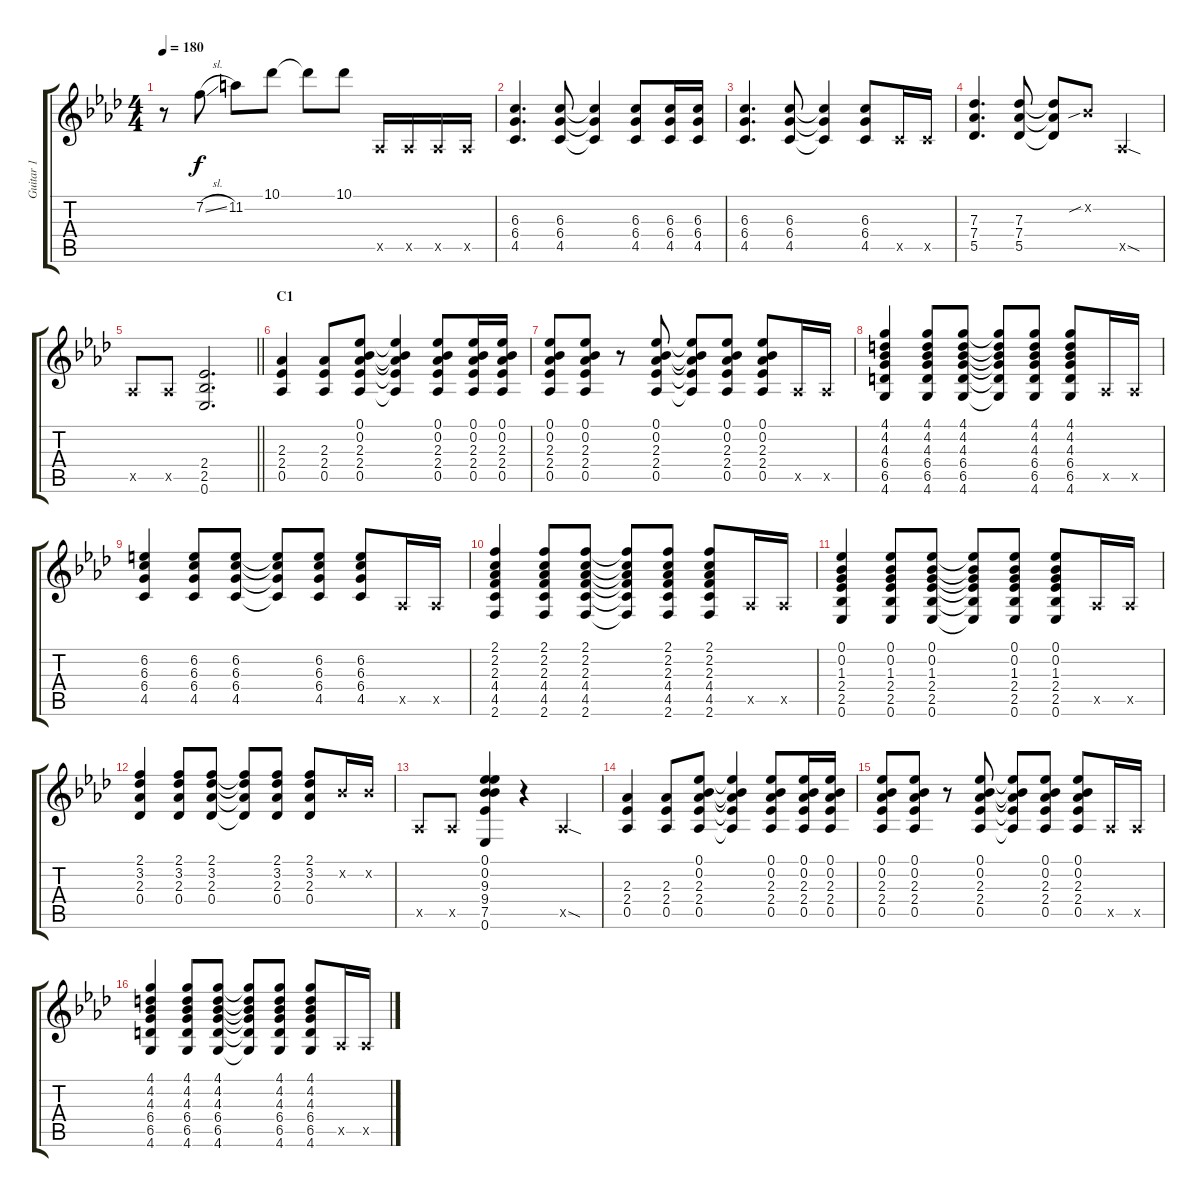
\track ("Guitar 1" "Guitar 1") {instrument overdrivenguitar}
\staff {score tabs}
\tuning (Eb4 Bb3 Gb3 Db3 Ab2 Eb2) {hide}
\ts (4 4)
\tempo 180
\clef g2
\ks ab
r.8{dy f} 7.2{sl}.8 11.2.8 10.1.8 10.1{t}.8 10.1.8 0.5{x}.16 0.5{x}.16 0.5{x}.16 0.5{x}.16 |
(6.3 6.4 4.5).4{d} (6.3 6.4 4.5).8 (6.3{t} 6.4{t} 4.5{t}).4 (6.3 6.4 4.5).8 (6.3 6.4 4.5).16 (6.3 6.4 4.5).16 |
(6.3 6.4 4.5).4{d} (6.3 6.4 4.5).8 (6.3{t} 6.4{t} 4.5{t}).4 (6.3 6.4 4.5).8 4.5{x}.16 4.5{x}.16 |
(7.3 7.4 5.5).4{d} (7.3 7.4 5.5).8 (7.3{t} 7.4{t} 5.5{t}).8 0.2{sib x}.8 0.5{sod x}.4 |
\barLineRight lightlight
0.5{x}.8 0.5{x}.8 (2.4 2.5 0.6).2{d} |
\section ("" "C1")
(2.3 2.4 0.5).4 (2.3 2.4 0.5).8 (0.1 0.2 2.3 2.4 0.5).8 (0.1{t} 0.2{t} 2.3{t} 2.4{t} 0.5{t}).4 (0.1 0.2 2.3 2.4 0.5).8 (0.1 0.2 2.3 2.4 0.5).16 (0.1 0.2 2.3 2.4 0.5).16 |
(0.1 0.2 2.3 2.4 0.5).8 (0.1 0.2 2.3 2.4 0.5).8 r.8 (0.1 0.2 2.3 2.4 0.5).8 (0.1{t} 0.2{t} 2.3{t} 2.4{t} 0.5{t}).8 (0.1 0.2 2.3 2.4 0.5).8 (0.1 0.2 2.3 2.4 0.5).8 0.5{x}.16 0.5{x}.16 |
(4.1 4.2 4.3 6.4 6.5 4.6).4 (4.1 4.2 4.3 6.4 6.5 4.6).8 (4.1 4.2 4.3 6.4 6.5 4.6).8 (4.1{t} 4.2{t} 4.3{t} 6.4{t} 6.5{t} 4.6{t}).8 (4.1 4.2 4.3 6.4 6.5 4.6).8 (4.1 4.2 4.3 6.4 6.5 4.6).8 0.5{x}.16 0.5{x}.16 |
(6.2 6.3 6.4 4.5).4 (6.2 6.3 6.4 4.5).8 (6.2 6.3 6.4 4.5).8 (6.2{t} 6.3{t} 6.4{t} 4.5{t}).8 (6.2 6.3 6.4 4.5).8 (6.2 6.3 6.4 4.5).8 0.5{x}.16 0.5{x}.16 |
(2.1 2.2 2.3 4.4 4.5 2.6).4 (2.1 2.2 2.3 4.4 4.5 2.6).8 (2.1 2.2 2.3 4.4 4.5 2.6).8 (2.1{t} 2.2{t} 2.3{t} 4.4{t} 4.5{t} 2.6{t}).8 (2.1 2.2 2.3 4.4 4.5 2.6).8 (2.1 2.2 2.3 4.4 4.5 2.6).8 0.5{x}.16 0.5{x}.16 |
(0.1 0.2 1.3 2.4 2.5 0.6).4 (0.1 0.2 1.3 2.4 2.5 0.6).8 (0.1 0.2 1.3 2.4 2.5 0.6).8 (0.1{t} 0.2{t} 1.3{t} 2.4{t} 2.5{t} 0.6{t}).8 (0.1 0.2 1.3 2.4 2.5 0.6).8 (0.1 0.2 1.3 2.4 2.5 0.6).8 0.5{x}.16 0.5{x}.16 |
(2.1 3.2 2.3 0.4).4 (2.1 3.2 2.3 0.4).8 (2.1 3.2 2.3 0.4).8 (2.1{t} 3.2{t} 2.3{t} 0.4{t}).8 (2.1 3.2 2.3 0.4).8 (2.1 3.2 2.3 0.4).8 0.2{x}.16 0.2{x}.16 |
0.5{x}.8 0.5{x}.8 (0.1 0.2 9.3 9.4 7.5 0.6).4 r.4 0.5{sod x}.4 |
(2.3 2.4 0.5).4 (2.3 2.4 0.5).8 (0.1 0.2 2.3 2.4 0.5).8 (0.1{t} 0.2{t} 2.3{t} 2.4{t} 0.5{t}).4 (0.1 0.2 2.3 2.4 0.5).8 (0.1 0.2 2.3 2.4 0.5).16 (0.1 0.2 2.3 2.4 0.5).16 |
(0.1 0.2 2.3 2.4 0.5).8 (0.1 0.2 2.3 2.4 0.5).8 r.8 (0.1 0.2 2.3 2.4 0.5).8 (0.1{t} 0.2{t} 2.3{t} 2.4{t} 0.5{t}).8 (0.1 0.2 2.3 2.4 0.5).8 (0.1 0.2 2.3 2.4 0.5).8 0.5{x}.16 0.5{x}.16 |
(4.1 4.2 4.3 6.4 6.5 4.6).4 (4.1 4.2 4.3 6.4 6.5 4.6).8 (4.1 4.2 4.3 6.4 6.5 4.6).8 (4.1{t} 4.2{t} 4.3{t} 6.4{t} 6.5{t} 4.6{t}).8 (4.1 4.2 4.3 6.4 6.5 4.6).8 (4.1 4.2 4.3 6.4 6.5 4.6).8 0.5{x}.16 0.5{x}.16
